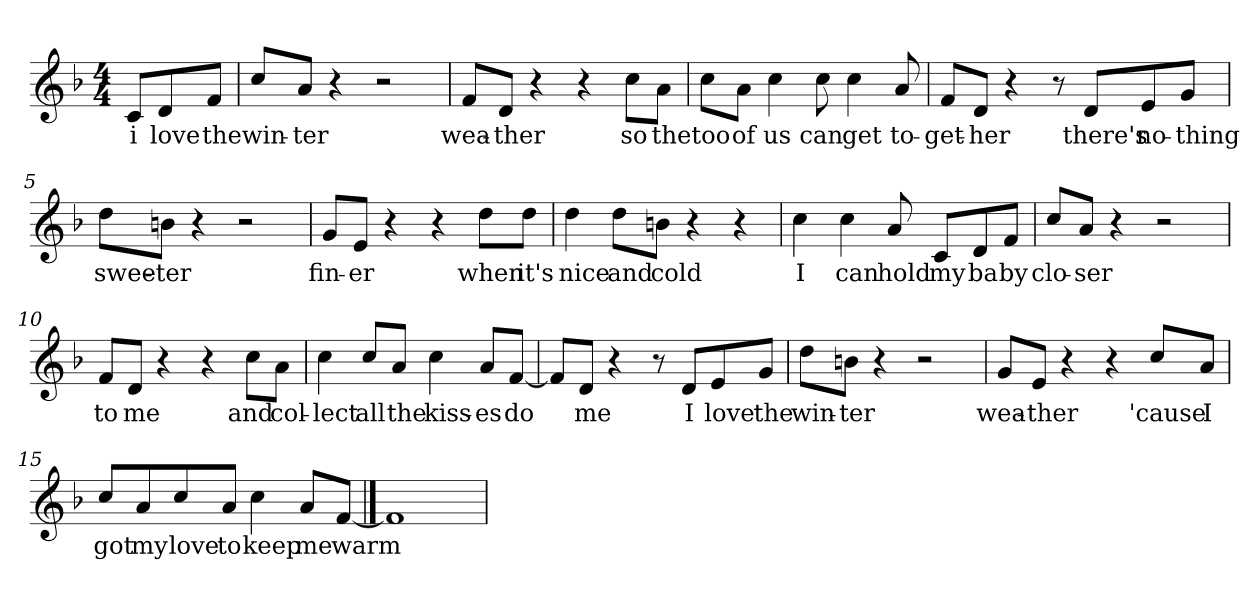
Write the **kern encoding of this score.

**kern	**text
*part1	*part1
*staff1	*staff1
*clefG2	*
*k[b-]	*
*F:	*
*M4/4	*
=	=
8c/L	i
8d/	love
8f/J	the
=1	=1
8cc/L	win-
8a/J	-ter
4r	.
2r	.
=2	=2
8f/L	wea-
8d/J	-ther
4r	.
4r	.
8cc\L	so
8a\J	the
=3	=3
8cc\L	too
8a\J	of
4cc\	us
8cc\	can
4cc\	get
8a/	to-
=4	=4
8f/L	-get-
8d/J	-her
4r	.
8r	.
8d/L	there's
8e/	no-
8g/J	-thing
!!LO:LB:g=z
=5	=5
8dd\L	swee-
8bn\J	-ter
4r	.
2r	.
=6	=6
8g/L	fin-
8e/J	-er
4r	.
4r	.
8dd\L	when
8dd\J	it's
=7	=7
4dd\	nice
8dd\L	and
8bn\J	cold
4r	.
4r	.
=8	=8
4cc\	I
4cc\	can
8a/	hold
8c/L	my
8d/	ba
8f/J	by
!!LO:LB:g=z
=9	=9
8cc/L	clo-
8a/J	-ser
4r	.
2r	.
=10	=10
8f/L	to
8d/J	me
4r	.
4r	.
8cc\L	and
8a\J	col-
=11	=11
4cc\	-lect
8cc/L	all
8a/J	the
4cc\	kiss-
8a/L	-es
[8f/J	do
=12	=12
8f/L]	.
8d/J	me
4r	.
8r	.
8d/L	I
8e/	love
8g/J	the
!!LO:LB:g=z
=13	=13
8dd\L	win-
8bn\J	-ter
4r	.
2r	.
=14	=14
8g/L	wea-
8e/J	-ther
4r	.
4r	.
8cc/L	'cause
8a/J	I
=15	=15
8cc/L	got
8a/	my
8cc/	love
8a/J	to
4cc\	keep
8a/L	me
[8f/J	warm
==16	==16
1f]	.
=	=
*-	*-
